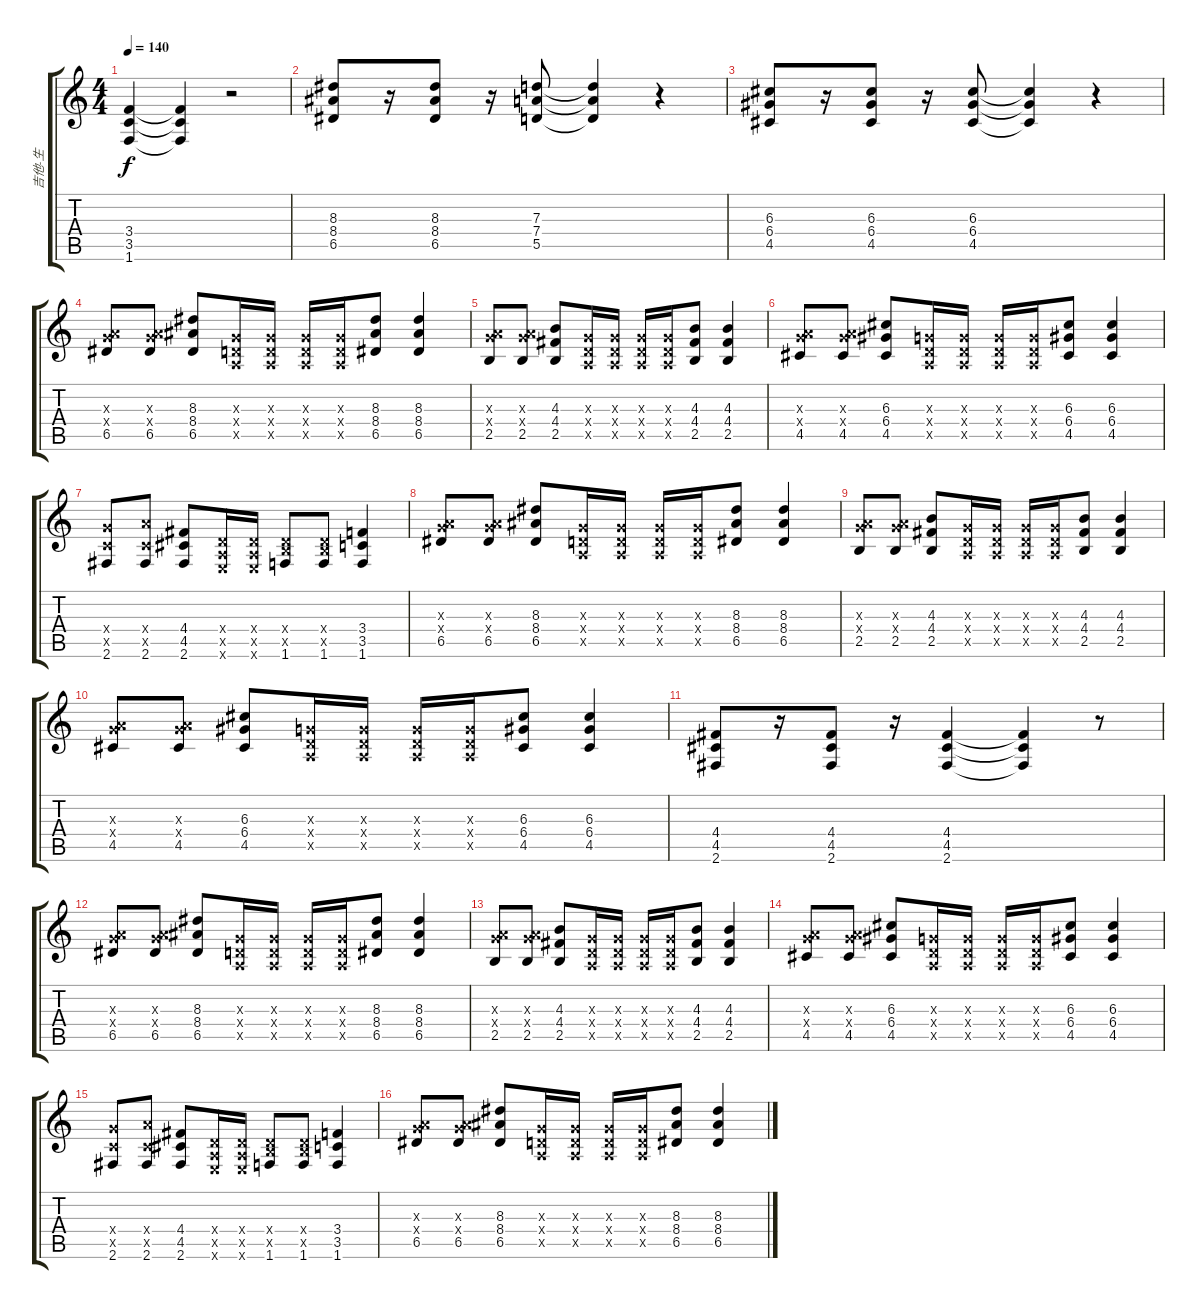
\track ("吉他-生" "吉他-生") {instrument distortionguitar}
\staff {score tabs}
\tuning (E4 B3 G3 D3 A2 E2) {hide}
\ts (4 4)
\tempo 140
\clef g2
\ks c
(3.4 3.5 1.6).4{dy f} (3.4{t} 3.5{t} 1.6{t}).4 r.2 |
(8.3 8.4 6.5).8 r.16 (8.3 8.4 6.5).8 r.16 (7.3 7.4 5.5).8 (7.3{t} 7.4{t} 5.5{t}).4 r.4 |
(6.3 6.4 4.5).8 r.16 (6.3 6.4 4.5).8 r.16 (6.3 6.4 4.5).8 (6.3{t} 6.4{t} 4.5{t}).4 r.4 |
(0.3{x} 7.4{x} 6.5).8 (0.3{x} 7.4{x} 6.5).8 (8.3 8.4 6.5).8 (0.3{x} 0.4{x} 0.5{x}).16 (0.3{x} 0.4{x} 0.5{x}).16 (0.3{x} 0.4{x} 0.5{x}).16 (0.3{x} 0.4{x} 0.5{x}).16 (8.3 8.4 6.5).8 (8.3 8.4 6.5).4 |
(0.3{x} 7.4{x} 2.5).8 (0.3{x} 7.4{x} 2.5).8 (4.3 4.4 2.5).8 (0.3{x} 0.4{x} 0.5{x}).16 (0.3{x} 0.4{x} 0.5{x}).16 (0.3{x} 0.4{x} 0.5{x}).16 (0.3{x} 0.4{x} 0.5{x}).16 (4.3 4.4 2.5).8 (4.3 4.4 2.5).4 |
(0.3{x} 7.4{x} 4.5).8 (0.3{x} 7.4{x} 4.5).8 (6.3 6.4 4.5).8 (0.3{x} 0.4{x} 0.5{x}).16 (0.3{x} 0.4{x} 0.5{x}).16 (0.3{x} 0.4{x} 0.5{x}).16 (0.3{x} 0.4{x} 0.5{x}).16 (6.3 6.4 4.5).8 (6.3 6.4 4.5).4 |
(5.4{x} 3.5{x} 2.6).8 (7.4{x} 3.5{x} 2.6).8 (4.4 4.5 2.6).8 (0.4{x} 0.5{x} 0.6{x}).16 (0.4{x} 0.5{x} 0.6{x}).16 (0.4{x} 2.5{x} 1.6).8 (0.4{x} 2.5{x} 1.6).8 (3.4 3.5 1.6).4 |
(0.3{x} 7.4{x} 6.5).8 (0.3{x} 7.4{x} 6.5).8 (8.3 8.4 6.5).8 (0.3{x} 0.4{x} 0.5{x}).16 (0.3{x} 0.4{x} 0.5{x}).16 (0.3{x} 0.4{x} 0.5{x}).16 (0.3{x} 0.4{x} 0.5{x}).16 (8.3 8.4 6.5).8 (8.3 8.4 6.5).4 |
(0.3{x} 7.4{x} 2.5).8 (0.3{x} 7.4{x} 2.5).8 (4.3 4.4 2.5).8 (0.3{x} 0.4{x} 0.5{x}).16 (0.3{x} 0.4{x} 0.5{x}).16 (0.3{x} 0.4{x} 0.5{x}).16 (0.3{x} 0.4{x} 0.5{x}).16 (4.3 4.4 2.5).8 (4.3 4.4 2.5).4 |
(0.3{x} 7.4{x} 4.5).8 (0.3{x} 7.4{x} 4.5).8 (6.3 6.4 4.5).8 (0.3{x} 0.4{x} 0.5{x}).16 (0.3{x} 0.4{x} 0.5{x}).16 (0.3{x} 0.4{x} 0.5{x}).16 (0.3{x} 0.4{x} 0.5{x}).16 (6.3 6.4 4.5).8 (6.3 6.4 4.5).4 |
(4.4 4.5 2.6).8 r.16 (4.4 4.5 2.6).8 r.16 (4.4 4.5 2.6).4 (4.4{t} 4.5{t} 2.6{t}).4 r.8 |
(0.3{x} 7.4{x} 6.5).8 (0.3{x} 7.4{x} 6.5).8 (8.3 8.4 6.5).8 (0.3{x} 0.4{x} 0.5{x}).16 (0.3{x} 0.4{x} 0.5{x}).16 (0.3{x} 0.4{x} 0.5{x}).16 (0.3{x} 0.4{x} 0.5{x}).16 (8.3 8.4 6.5).8 (8.3 8.4 6.5).4 |
(0.3{x} 7.4{x} 2.5).8 (0.3{x} 7.4{x} 2.5).8 (4.3 4.4 2.5).8 (0.3{x} 0.4{x} 0.5{x}).16 (0.3{x} 0.4{x} 0.5{x}).16 (0.3{x} 0.4{x} 0.5{x}).16 (0.3{x} 0.4{x} 0.5{x}).16 (4.3 4.4 2.5).8 (4.3 4.4 2.5).4 |
(0.3{x} 7.4{x} 4.5).8 (0.3{x} 7.4{x} 4.5).8 (6.3 6.4 4.5).8 (0.3{x} 0.4{x} 0.5{x}).16 (0.3{x} 0.4{x} 0.5{x}).16 (0.3{x} 0.4{x} 0.5{x}).16 (0.3{x} 0.4{x} 0.5{x}).16 (6.3 6.4 4.5).8 (6.3 6.4 4.5).4 |
(5.4{x} 3.5{x} 2.6).8 (7.4{x} 3.5{x} 2.6).8 (4.4 4.5 2.6).8 (0.4{x} 0.5{x} 0.6{x}).16 (0.4{x} 0.5{x} 0.6{x}).16 (0.4{x} 2.5{x} 1.6).8 (0.4{x} 2.5{x} 1.6).8 (3.4 3.5 1.6).4 |
(0.3{x} 7.4{x} 6.5).8 (0.3{x} 7.4{x} 6.5).8 (8.3 8.4 6.5).8 (0.3{x} 0.4{x} 0.5{x}).16 (0.3{x} 0.4{x} 0.5{x}).16 (0.3{x} 0.4{x} 0.5{x}).16 (0.3{x} 0.4{x} 0.5{x}).16 (8.3 8.4 6.5).8 (8.3 8.4 6.5).4
